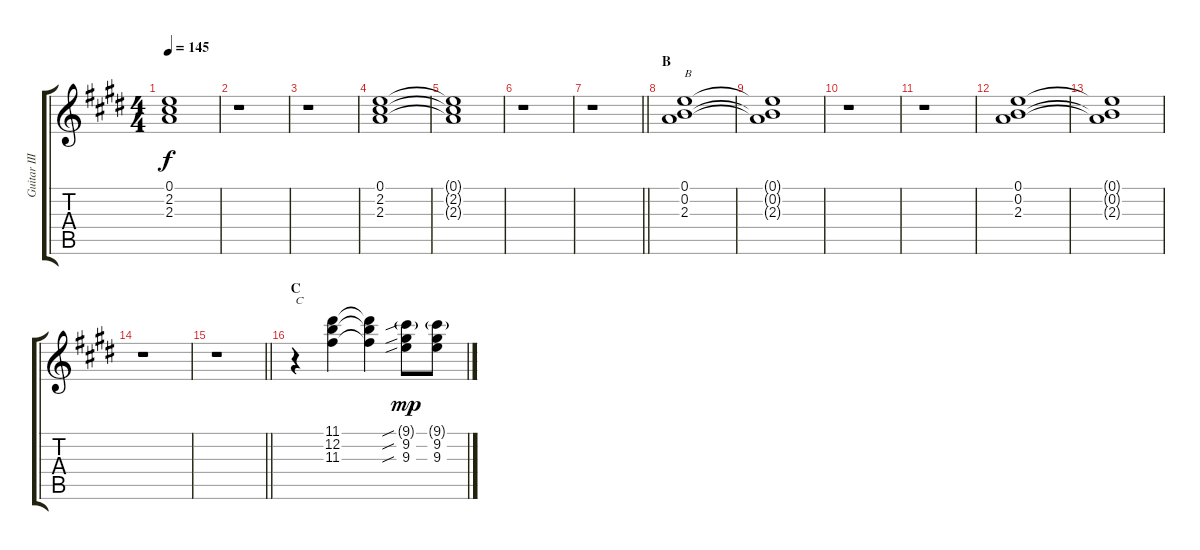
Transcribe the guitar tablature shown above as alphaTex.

\track ("Guitar III" "Guitar III") {instrument distortionguitar}
\staff {score tabs}
\tuning (E4 B3 G3 D3 A2 E2) {hide}
\ts (4 4)
\tempo 145
\clef g2
\ks e
(0.1{t} 2.2{t} 2.3{t}).1{dy f} |
r.1 |
r.1 |
(0.1 2.2 2.3).1 |
(0.1{t} 2.2{t} 2.3{t}).1 |
r.1 |
\barLineRight lightlight
r.1 |
\section ("" "B")
(0.1 0.2 2.3).1{txt "B"} |
(0.1{t} 0.2{t} 2.3{t}).1 |
r.1 |
r.1 |
(0.1 0.2 2.3).1 |
(0.1{t} 0.2{t} 2.3{t}).1 |
r.1 |
\barLineRight lightlight
r.1 |
\section ("" "C")
r.4{txt "C"} (11.1 12.2 11.3).4 (11.1{t} 12.2{t} 11.3{t}).4 (9.1{sib g} 9.2{sib} 9.3{sib}).8{dy mp} (9.1{g} 9.2 9.3).8
